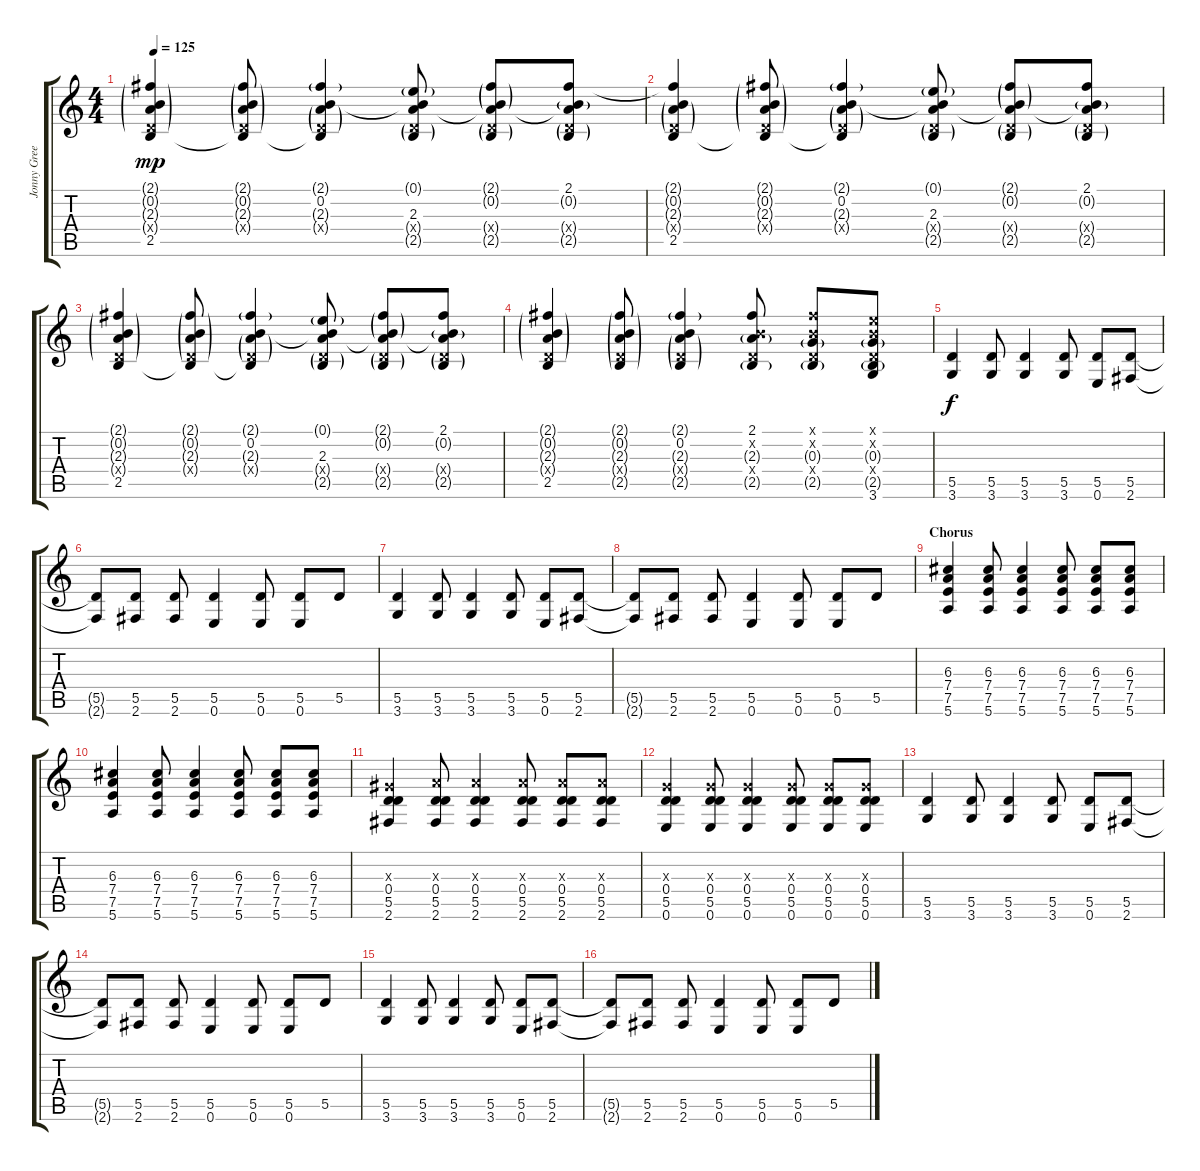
\track ("Jonny Greenwood " "Jonny Gree") {instrument overdrivenguitar}
\staff {score tabs}
\tuning (E4 B3 G3 D3 A2 E2) {hide}
\ts (4 4)
\tempo 125
\clef g2
\ks c
(2.1{g} 0.2{g} 2.3{g} 0.4{g x} 2.5).4{dy mp} (2.1{g} 0.2{g} 2.3{g} 0.4{g x} 2.5{t}).8 (2.1{g} 0.2 2.3{g} 0.4{g x} 2.5{t}).4 (0.1{g} 0.2{t} 2.3 0.4{g x} 2.5{g}).8 (2.1{g} 0.2{g} 2.3{t} 0.4{g x} 2.5{g}).8 (2.1 0.2{g} 2.3{t} 0.4{g x} 2.5{g}).8 |
(2.1{t} 0.2{g} 2.3{g} 0.4{g x} 2.5).4 (2.1{g} 0.2{g} 2.3{g} 0.4{g x} 2.5{t}).8 (2.1{g} 0.2 2.3{g} 0.4{g x} 2.5{t}).4 (0.1{g} 0.2{t} 2.3 0.4{g x} 2.5{g}).8 (2.1{g} 0.2{g} 2.3{t} 0.4{g x} 2.5{g}).8 (2.1 0.2{g} 2.3{t} 0.4{g x} 2.5{g}).8 |
(2.1{g} 0.2{g} 2.3{g} 0.4{g x} 2.5).4 (2.1{g} 0.2{g} 2.3{g} 0.4{g x} 2.5{t}).8 (2.1{g} 0.2 2.3{g} 0.4{g x} 2.5{t}).4 (0.1{g} 0.2{t} 2.3 0.4{g x} 2.5{g}).8 (2.1{g} 0.2{g} 2.3{t} 0.4{g x} 2.5{g}).8 (2.1 0.2{g} 2.3{t} 0.4{g x} 2.5{g}).8 |
(2.1{g} 0.2{g} 2.3{g} 0.4{g x} 2.5).4 (2.1{g} 0.2{g} 2.3{g} 0.4{g x} 2.5{g}).8 (2.1{g} 0.2 2.3{g} 0.4{g x} 2.5{g}).4 (2.1 0.2{x} 2.3{g} 0.4{x} 2.5{g}).8 (2.1{x} 0.2{x} 0.3{g} 0.4{x} 2.5{g}).8 (0.1{x} 0.2{x} 0.3{g} 0.4{x} 2.5{g} 3.6).8 |
(5.5 3.6).4{dy f} (5.5 3.6).8 (5.5 3.6).4 (5.5 3.6).8 (5.5 0.6).8 (5.5 2.6).8 |
(5.5{t} 2.6{t}).8 (5.5 2.6).8 (5.5 2.6).8 (5.5 0.6).4 (5.5 0.6).8 (5.5 0.6).8 5.5.8 |
(5.5 3.6).4 (5.5 3.6).8 (5.5 3.6).4 (5.5 3.6).8 (5.5 0.6).8 (5.5 2.6).8 |
(5.5{t} 2.6{t}).8 (5.5 2.6).8 (5.5 2.6).8 (5.5 0.6).4 (5.5 0.6).8 (5.5 0.6).8 5.5.8 |
\section ("" "Chorus")
(6.3 7.4 7.5 5.6).4 (6.3 7.4 7.5 5.6).8 (6.3 7.4 7.5 5.6).4 (6.3 7.4 7.5 5.6).8 (6.3 7.4 7.5 5.6).8 (6.3 7.4 7.5 5.6).8 |
(6.3 7.4 7.5 5.6).4 (6.3 7.4 7.5 5.6).8 (6.3 7.4 7.5 5.6).4 (6.3 7.4 7.5 5.6).8 (6.3 7.4 7.5 5.6).8 (6.3 7.4 7.5 5.6).8 |
(1.3{x} 0.4 5.5 2.6).4 (2.3{x} 0.4 5.5 2.6).8 (2.3{x} 0.4 5.5 2.6).4 (2.3{x} 0.4 5.5 2.6).8 (2.3{x} 0.4 5.5 2.6).8 (2.3{x} 0.4 5.5 2.6).8 |
(0.3{x} 0.4 5.5 0.6).4 (0.3{x} 0.4 5.5 0.6).8 (0.3{x} 0.4 5.5 0.6).4 (0.3{x} 0.4 5.5 0.6).8 (0.3{x} 0.4 5.5 0.6).8 (0.3{x} 0.4 5.5 0.6).8 |
(5.5 3.6).4 (5.5 3.6).8 (5.5 3.6).4 (5.5 3.6).8 (5.5 0.6).8 (5.5 2.6).8 |
(5.5{t} 2.6{t}).8 (5.5 2.6).8 (5.5 2.6).8 (5.5 0.6).4 (5.5 0.6).8 (5.5 0.6).8 5.5.8 |
(5.5 3.6).4 (5.5 3.6).8 (5.5 3.6).4 (5.5 3.6).8 (5.5 0.6).8 (5.5 2.6).8 |
(5.5{t} 2.6{t}).8 (5.5 2.6).8 (5.5 2.6).8 (5.5 0.6).4 (5.5 0.6).8 (5.5 0.6).8 5.5.8
